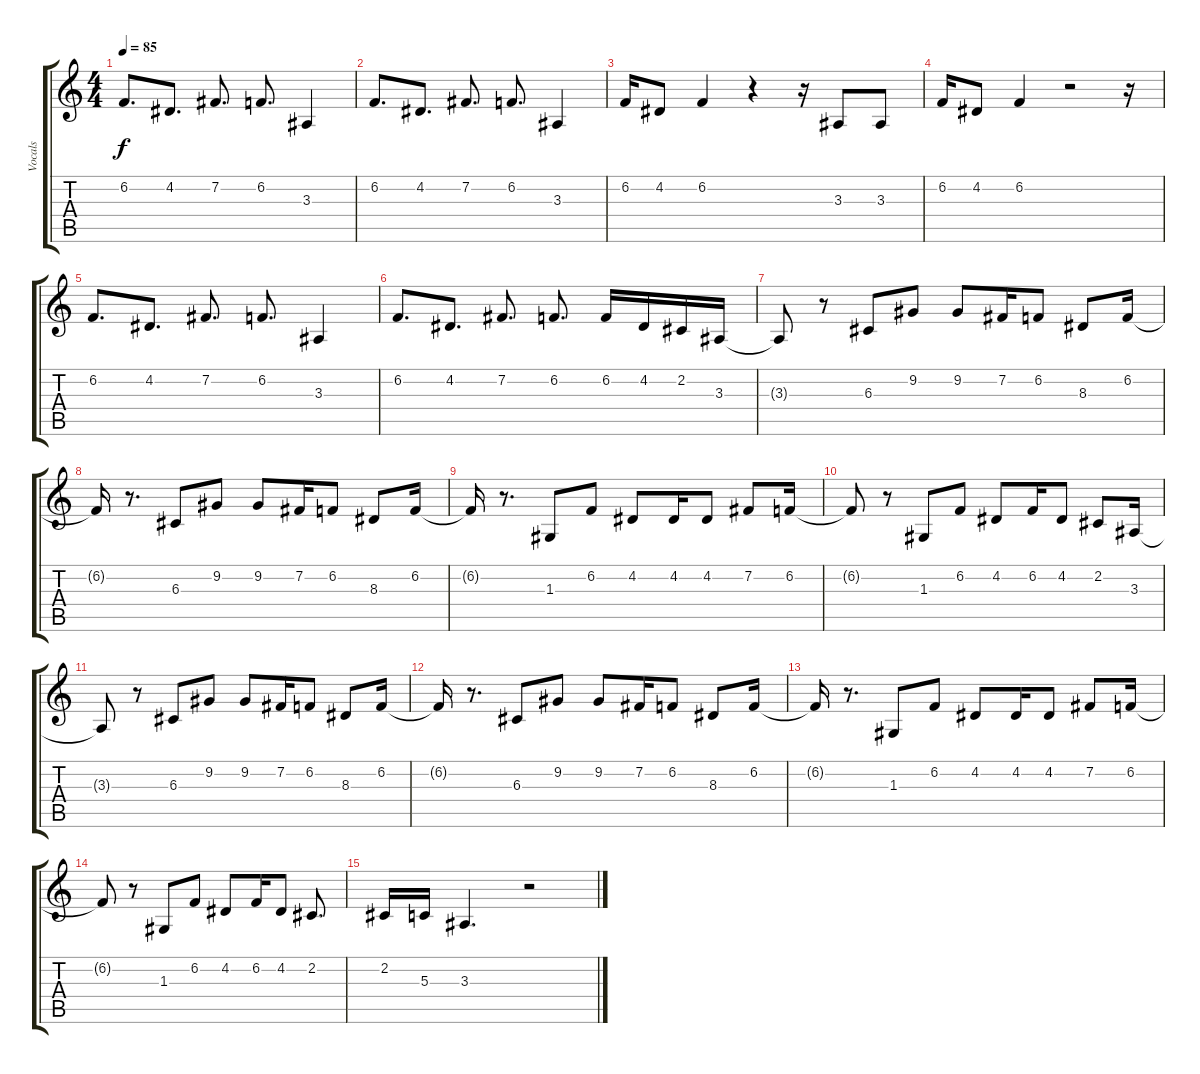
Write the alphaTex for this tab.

\track ("Vocals" "Vocals") {instrument sopranosax}
\staff {score tabs}
\tuning (E4 B3 G3 D3 A2 E2) {hide}
\ts (4 4)
\tempo 85
\clef g2
\ks c
6.2.8{d dy f} 4.2.8{d} 7.2.8{d} 6.2.8{d} 3.3.4 |
6.2.8{d} 4.2.8{d} 7.2.8{d} 6.2.8{d} 3.3.4 |
6.2.16 4.2.8 6.2.4 r.4 r.16 3.3.8 3.3.8 |
6.2.16 4.2.8 6.2.4 r.2 r.16 |
6.2.8{d} 4.2.8{d} 7.2.8{d} 6.2.8{d} 3.3.4 |
6.2.8{d} 4.2.8{d} 7.2.8{d} 6.2.8{d} 6.2.16 4.2.16 2.2.16 3.3.16 |
3.3{t}.8 r.8 6.3.8 9.2.8 9.2.8 7.2.16 6.2.8 8.3.8 6.2.16 |
6.2{t}.16 r.8{d} 6.3.8 9.2.8 9.2.8 7.2.16 6.2.8 8.3.8 6.2.16 |
6.2{t}.16 r.8{d} 1.3.8 6.2.8 4.2.8 4.2.16 4.2.8 7.2.8 6.2.16 |
6.2{t}.8 r.8 1.3.8 6.2.8 4.2.8 6.2.16 4.2.8 2.2.8 3.3.16 |
3.3{t}.8 r.8 6.3.8 9.2.8 9.2.8 7.2.16 6.2.8 8.3.8 6.2.16 |
6.2{t}.16 r.8{d} 6.3.8 9.2.8 9.2.8 7.2.16 6.2.8 8.3.8 6.2.16 |
6.2{t}.16 r.8{d} 1.3.8 6.2.8 4.2.8 4.2.16 4.2.8 7.2.8 6.2.16 |
6.2{t}.8 r.8 1.3.8 6.2.8 4.2.8 6.2.16 4.2.8 2.2.8{d} |
2.2.16 5.3.16 3.3.4{d} r.2
